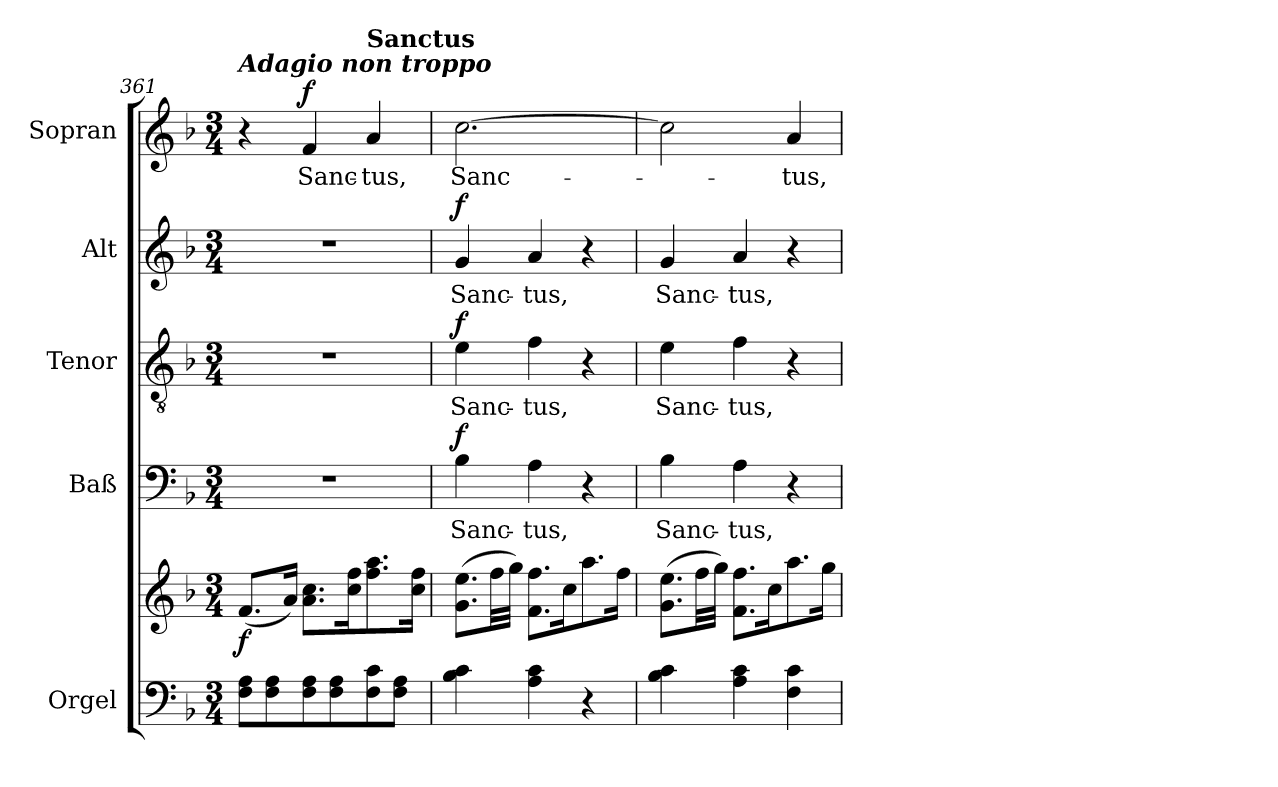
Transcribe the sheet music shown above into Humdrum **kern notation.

**kern	**kern	**dynam	**kern	**text	**dynam	**kern	**text	**dynam	**kern	**text	**dynam	**kern	**text	**dynam
*part5	*part5	*part5	*part4	*part4	*part4	*part3	*part3	*part3	*part2	*part2	*part2	*part1	*part1	*part1
*staff6	*staff5	*staff5/6	*staff4	*staff4	*staff4	*staff3	*staff3	*staff3	*staff2	*staff2	*staff2	*staff1	*staff1	*staff1
*I"Orgel	*	*	*I"Baß	*	*	*I"Tenor	*	*	*I"Alt	*	*	*I"Sopran	*	*
*I'Org.	*	*	*	*	*	*	*	*	*	*	*	*	*	*
!!LO:LB:g=z
*clefF4	*clefG2	*	*clefF4	*	*	*clefGv2	*	*	*clefG2	*	*	*clefG2	*	*
*k[b-]	*k[b-]	*	*k[b-]	*	*	*k[b-]	*	*	*k[b-]	*	*	*k[b-]	*	*
*F:	*F:	*	*F:	*	*	*F:	*	*	*F:	*	*	*F:	*	*
*M3/4	*M3/4	*	*M3/4	*	*	*M3/4	*	*	*M3/4	*	*	*M3/4	*	*
=361	=361	=361	=361	=361	=361	=361	=361	=361	=361	=361	=361	=361	=361	=361
!	!	!	!	!	!	!	!	!	!	!	!	!LO:TX:a:Bi:t=Adagio non troppo	!	!
!	!	!LO:DY:b	!	!	!	!	!	!	!	!	!	!	!	!
8F\ 8A\L	(<8.f/L	f	2.r	.	.	2.r	.	.	2.r	.	.	4r	.	.
8F\ 8A\	.	.	.	.	.	.	.	.	.	.	.	.	.	.
.	16a/Jk)	.	.	.	.	.	.	.	.	.	.	.	.	.
!	!	!	!	!	!	!	!	!	!	!	!	!	!LO:LY:b	!LO:DY:a
8F\ 8A\	8.a\ 8.cc\L	.	.	.	.	.	.	.	.	.	.	4f/	Sanc-	f
8F\ 8A\	.	.	.	.	.	.	.	.	.	.	.	.	.	.
.	16cc\ 16ff\k	.	.	.	.	.	.	.	.	.	.	.	.	.
!	!	!	!	!	!	!	!	!	!	!	!	!LO:TX:a:B:t=Sanctus	!	!
!	!	!	!	!	!	!	!	!	!	!	!	!	!LO:LY:b	!
8F\ 8c\	8.ff\ 8.aa\	.	.	.	.	.	.	.	.	.	.	4a/	-tus,	.
8F\ 8A\J	.	.	.	.	.	.	.	.	.	.	.	.	.	.
.	16cc\ 16ff\Jk	.	.	.	.	.	.	.	.	.	.	.	.	.
=362	=362	=362	=362	=362	=362	=362	=362	=362	=362	=362	=362	=362	=362	=362
!	!	!	!	!LO:LY:b	!LO:DY:a	!	!LO:LY:b	!LO:DY:a	!	!LO:LY:b	!LO:DY:a	!	!LO:LY:b	!
4B-\ 4c\	(>8.g\ 8.ee\L	.	4B-\	Sanc-	f	4e\	Sanc-	f	4g/	Sanc-	f	[2.cc\	Sanc-	.
.	32ff\LL	.	.	.	.	.	.	.	.	.	.	.	.	.
.	32gg\JJJ)	.	.	.	.	.	.	.	.	.	.	.	.	.
!	!	!	!	!LO:LY:b	!	!	!LO:LY:b	!	!	!LO:LY:b	!	!	!	!
4A\ 4c\	8.f\ 8.ff\L	.	4A\	-tus,	.	4f\	-tus,	.	4a/	-tus,	.	.	.	.
.	16cc\k	.	.	.	.	.	.	.	.	.	.	.	.	.
4r	8.aa\	.	4r	.	.	4r	.	.	4r	.	.	.	.	.
.	16ff\Jk	.	.	.	.	.	.	.	.	.	.	.	.	.
=363	=363	=363	=363	=363	=363	=363	=363	=363	=363	=363	=363	=363	=363	=363
!	!	!	!	!LO:LY:b	!	!	!LO:LY:b	!	!	!LO:LY:b	!	!	!	!
4B-\ 4c\	(>8.g\ 8.ee\L	.	4B-\	Sanc-	.	4e\	Sanc-	.	4g/	Sanc-	.	2cc\]	.	.
.	32ff\LL	.	.	.	.	.	.	.	.	.	.	.	.	.
.	32gg\JJJ)	.	.	.	.	.	.	.	.	.	.	.	.	.
!	!	!	!	!LO:LY:b	!	!	!LO:LY:b	!	!	!LO:LY:b	!	!	!	!
4A\ 4c\	8.f\ 8.ff\L	.	4A\	-tus,	.	4f\	-tus,	.	4a/	-tus,	.	.	.	.
.	16cc\k	.	.	.	.	.	.	.	.	.	.	.	.	.
!	!	!	!	!	!	!	!	!	!	!	!	!	!LO:LY:b	!
4F\ 4c\	8.aa\	.	4r	.	.	4r	.	.	4r	.	.	4a/	-tus,	.
.	16gg\Jk	.	.	.	.	.	.	.	.	.	.	.	.	.
=	=	=	=	=	=	=	=	=	=	=	=	=	=	=
*-	*-	*-	*-	*-	*-	*-	*-	*-	*-	*-	*-	*-	*-	*-
